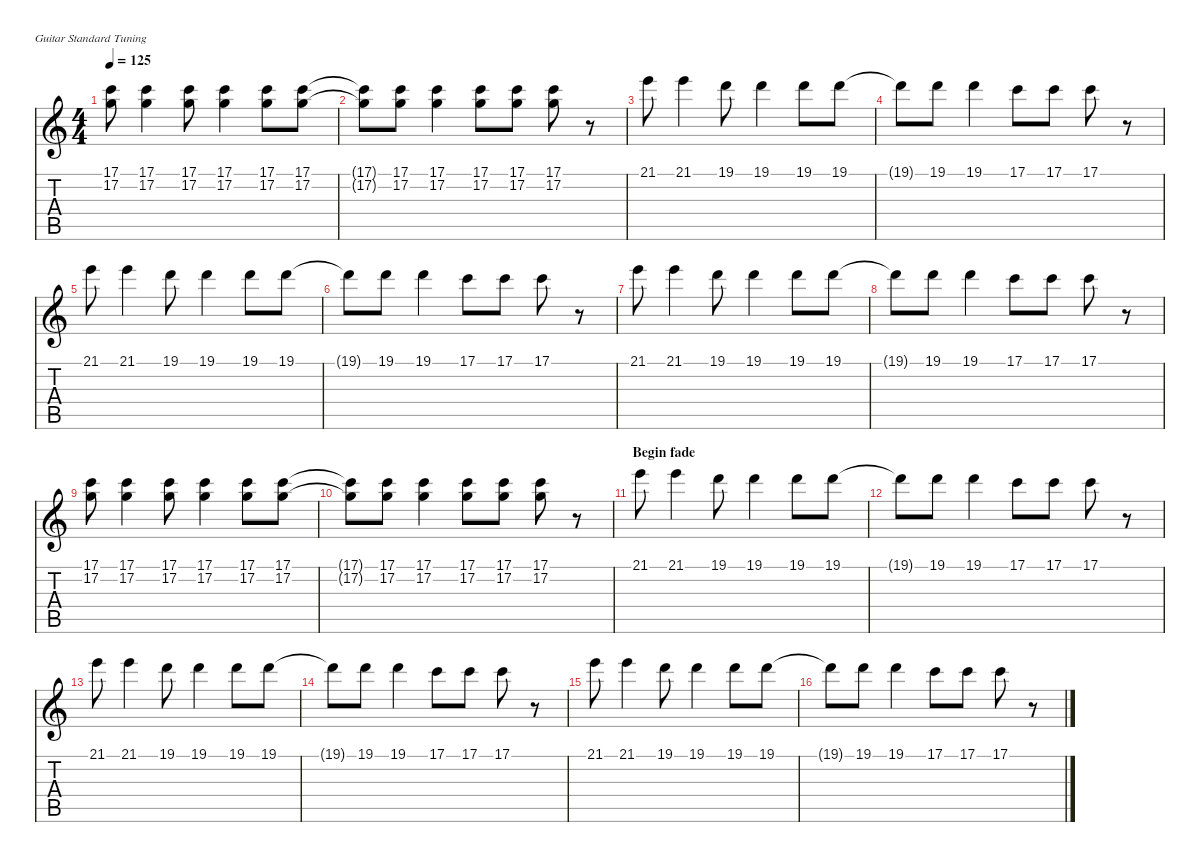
\defaultSystemsLayout 4
\hideDynamics
\bracketExtendMode nobrackets
\singleTrackTrackNamePolicy hidden
\multiTrackTrackNamePolicy hidden
\otherSystemsTrackNameOrientation horizontal
\track ("Brass 2" "tpt.") {instrument brasssection}
\staff {score tabs}
\tuning (E4 B3 G3 D3 A2 E2)
\displaytranspose 3
\ts (4 4)
\tempo 125
\clef g2
\ks c
(17.1 17.2).8{dy f beam Down} (17.1 17.2).4{beam Down} (17.1 17.2).8{beam Down} (17.1 17.2).4{beam Down} (17.1 17.2).8{beam Down} (17.1 17.2).8{beam Down} |
(17.1{t} 17.2{t}).8{beam Down} (17.1 17.2).8{beam Down} (17.1 17.2).4{beam Down} (17.1 17.2).8{beam Down} (17.1 17.2).8{beam Down} (17.1 17.2).8{beam Down} r.8{beam Down} |
21.1.8{beam Down} 21.1.4{beam Down} 19.1.8{beam Down} 19.1.4{beam Down} 19.1.8{beam Down} 19.1.8{beam Down} |
19.1{t}.8{beam Down} 19.1.8{beam Down} 19.1.4{beam Down} 17.1.8{beam Down} 17.1.8{beam Down} 17.1.8{beam Down} r.8{beam Down} |
21.1.8{beam Down} 21.1.4{beam Down} 19.1.8{beam Down} 19.1.4{beam Down} 19.1.8{beam Down} 19.1.8{beam Down} |
19.1{t}.8{beam Down} 19.1.8{beam Down} 19.1.4{beam Down} 17.1.8{beam Down} 17.1.8{beam Down} 17.1.8{beam Down} r.8{beam Down} |
21.1.8{beam Down} 21.1.4{beam Down} 19.1.8{beam Down} 19.1.4{beam Down} 19.1.8{beam Down} 19.1.8{beam Down} |
19.1{t}.8{beam Down} 19.1.8{beam Down} 19.1.4{beam Down} 17.1.8{beam Down} 17.1.8{beam Down} 17.1.8{beam Down} r.8{beam Down} |
(17.1 17.2).8{beam Down} (17.1 17.2).4{beam Down} (17.1 17.2).8{beam Down} (17.1 17.2).4{beam Down} (17.1 17.2).8{beam Down} (17.1 17.2).8{beam Down} |
(17.1{t} 17.2{t}).8{beam Down} (17.1 17.2).8{beam Down} (17.1 17.2).4{beam Down} (17.1 17.2).8{beam Down} (17.1 17.2).8{beam Down} (17.1 17.2).8{beam Down} r.8{beam Down} |
\section ("" "Begin fade")
21.1.8{beam Down} 21.1.4{beam Down} 19.1.8{beam Down} 19.1.4{beam Down} 19.1.8{beam Down} 19.1.8{beam Down} |
19.1{t}.8{beam Down} 19.1.8{beam Down} 19.1.4{beam Down} 17.1.8{beam Down} 17.1.8{beam Down} 17.1.8{beam Down} r.8{beam Down} |
21.1.8{beam Down} 21.1.4{beam Down} 19.1.8{beam Down} 19.1.4{beam Down} 19.1.8{beam Down} 19.1.8{beam Down} |
19.1{t}.8{beam Down} 19.1.8{beam Down} 19.1.4{beam Down} 17.1.8{beam Down} 17.1.8{beam Down} 17.1.8{beam Down} r.8{beam Down} |
21.1.8{beam Down} 21.1.4{beam Down} 19.1.8{beam Down} 19.1.4{beam Down} 19.1.8{beam Down} 19.1.8{beam Down} |
19.1{t}.8{beam Down} 19.1.8{beam Down} 19.1.4{beam Down} 17.1.8{beam Down} 17.1.8{beam Down} 17.1.8{beam Down} r.8{beam Down}
